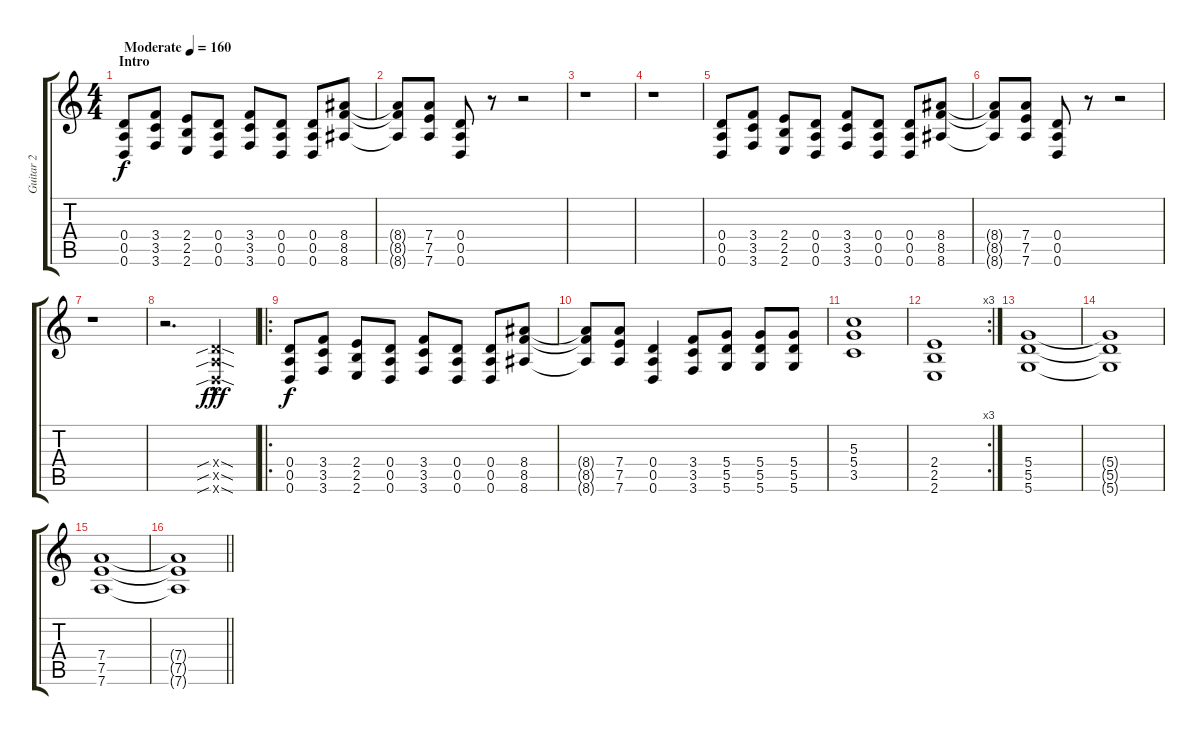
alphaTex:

\track ("Guitar 2" "Guitar 2") {instrument distortionguitar}
\staff {score tabs}
\tuning (E4 B3 G3 D3 A2 D2) {hide}
\ts (4 4)
\section ("" "Intro")
\tempo (160 "Moderate")
\clef g2
\ks c
(0.4 0.5 0.6).8{dy f instrument distortionguitar} (3.4 3.5 3.6).8 (2.4 2.5 2.6).8 (0.4 0.5 0.6).8 (3.4 3.5 3.6).8 (0.4 0.5 0.6).8 (0.4 0.5 0.6).8 (8.4 8.5 8.6).8 |
(8.4{t} 8.5{t} 8.6{t}).8 (7.4 7.5 7.6).8 (0.4 0.5 0.6).8 r.8 r.2 |
r.1 |
r.1 |
(0.4 0.5 0.6).8 (3.4 3.5 3.6).8 (2.4 2.5 2.6).8 (0.4 0.5 0.6).8 (3.4 3.5 3.6).8 (0.4 0.5 0.6).8 (0.4 0.5 0.6).8 (8.4 8.5 8.6).8 |
(8.4{t} 8.5{t} 8.6{t}).8 (7.4 7.5 7.6).8 (0.4 0.5 0.6).8 r.8 r.2 |
r.1 |
r.2{d} (0.4{sib sod hac x} 0.5{sib sod hac x} 0.6{sib sod hac x}).4{dy fff} |
\ro
(0.4 0.5 0.6).8{dy f volume 13 balance 16} (3.4 3.5 3.6).8 (2.4 2.5 2.6).8 (0.4 0.5 0.6).8 (3.4 3.5 3.6).8 (0.4 0.5 0.6).8 (0.4 0.5 0.6).8 (8.4 8.5 8.6).8 |
(8.4{t} 8.5{t} 8.6{t}).8 (7.4 7.5 7.6).8 (0.4 0.5 0.6).4 (3.4 3.5 3.6).8{balance 8} (5.4 5.5 5.6).8 (5.4 5.5 5.6).8 (5.4 5.5 5.6).8 |
(5.3 5.4 3.5).1 |
\rc 3
(2.4 2.5 2.6).1 |
(5.4 5.5 5.6).1 |
(5.4{t} 5.5{t} 5.6{t}).1 |
(7.4 7.5 7.6).1 |
\barLineRight lightlight
(7.4{t} 7.5{t} 7.6{t}).1
